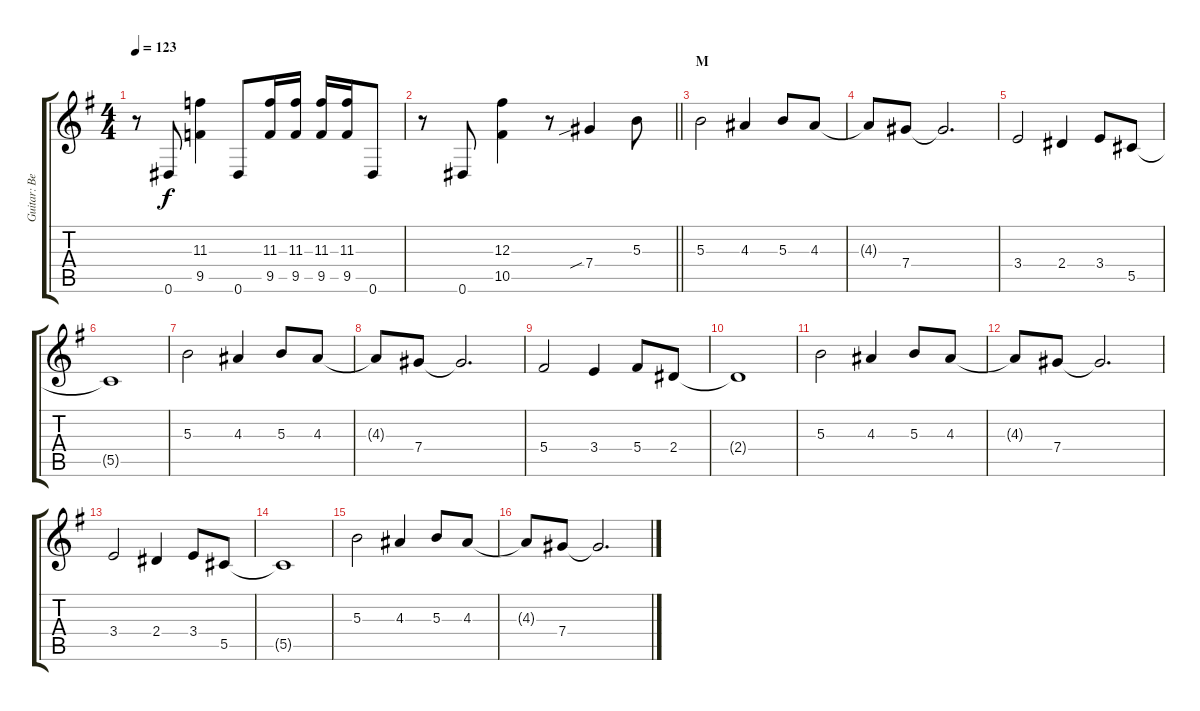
\track ("Guitar: Ben" "Guitar: Be") {instrument distortionguitar}
\staff {score tabs}
\tuning (Eb4 Bb3 Gb3 Db3 Ab2 Eb2) {hide}
\ts (4 4)
\tempo 123
\clef g2
\ks g
r.8{dy f} 0.6.8 (11.3 9.5).4 0.6.8 (11.3 9.5).16 (11.3 9.5).16 (11.3 9.5).16 (11.3 9.5).16 0.6.8 |
\barLineRight lightlight
r.8 0.6.8 (12.3 10.5).4 r.8 7.4{sib}.4 5.3.8 |
\section ("" "M")
5.3.2 4.3.4 5.3.8 4.3.8 |
4.3{t}.8 7.4.8 7.4{t}.2{d} |
3.4.2 2.4.4 3.4.8 5.5.8 |
5.5{t}.1 |
5.3.2 4.3.4 5.3.8 4.3.8 |
4.3{t}.8 7.4.8 7.4{t}.2{d} |
5.4.2 3.4.4 5.4.8 2.4.8 |
2.4{t}.1 |
5.3.2 4.3.4 5.3.8 4.3.8 |
4.3{t}.8 7.4.8 7.4{t}.2{d} |
3.4.2 2.4.4 3.4.8 5.5.8 |
5.5{t}.1 |
5.3.2 4.3.4 5.3.8 4.3.8 |
4.3{t}.8 7.4.8 7.4{t}.2{d}
